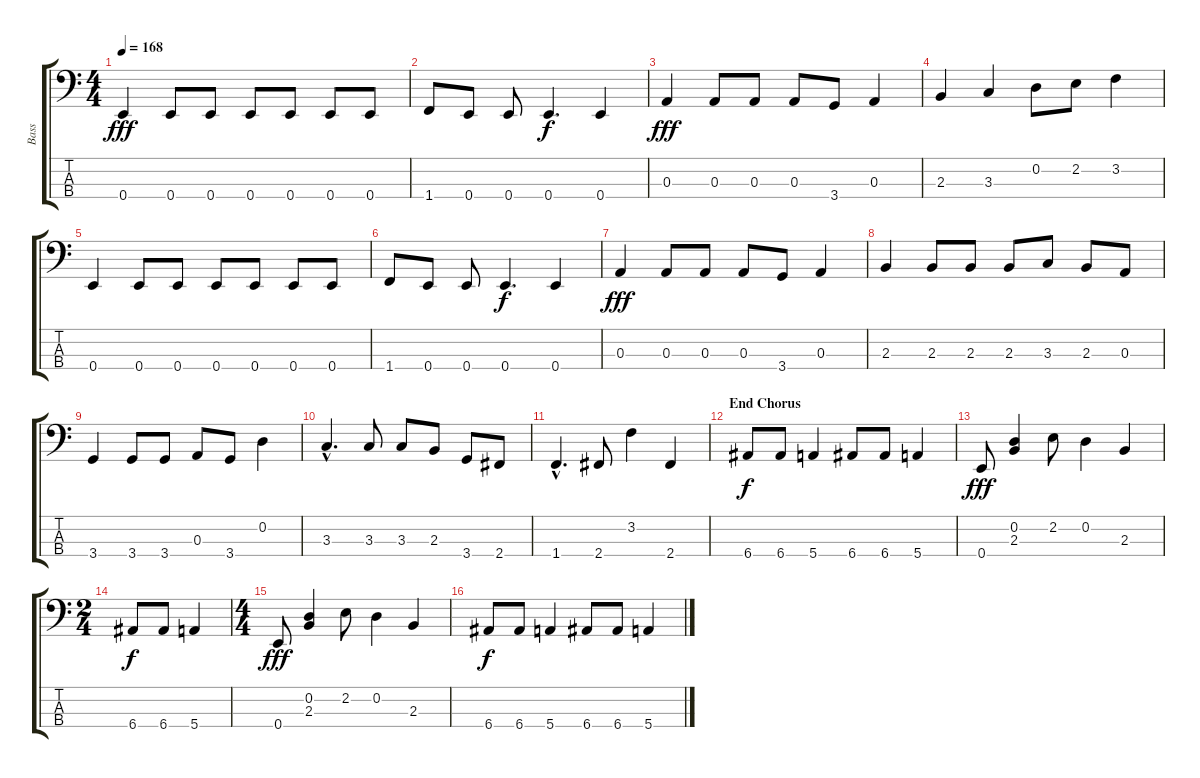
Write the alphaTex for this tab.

\track ("Bass" "Bass") {instrument electricbasspick}
\staff {score tabs}
\tuning (G2 D2 A1 E1) {hide}
\ts (4 4)
\tempo 168
\clef f4
\ks c
0.4.4{dy fff} 0.4.8 0.4.8 0.4.8 0.4.8 0.4.8 0.4.8 |
1.4.8 0.4.8 0.4.8 0.4.4{d dy f} 0.4.4 |
0.3.4{dy fff} 0.3.8 0.3.8 0.3.8 3.4.8 0.3.4 |
2.3.4 3.3.4 0.2.8 2.2.8 3.2.4 |
0.4.4 0.4.8 0.4.8 0.4.8 0.4.8 0.4.8 0.4.8 |
1.4.8 0.4.8 0.4.8 0.4.4{d dy f} 0.4.4 |
0.3.4{dy fff} 0.3.8 0.3.8 0.3.8 3.4.8 0.3.4 |
2.3.4 2.3.8 2.3.8 2.3.8 3.3.8 2.3.8 0.3.8 |
3.4.4 3.4.8 3.4.8 0.3.8 3.4.8 0.2.4 |
3.3{hac}.4{d} 3.3.8 3.3.8 2.3.8 3.4.8 2.4.8 |
1.4{hac}.4{d} 2.4.8 3.2.4 2.4.4 |
\section ("" "End Chorus")
6.4.8{dy f} 6.4.8 5.4.4 6.4.8 6.4.8 5.4.4 |
0.4.8{dy fff} (0.2 2.3).4 2.2.8 0.2.4 2.3.4 |
\ts (2 4)
6.4.8{dy f} 6.4.8 5.4.4 |
\ts (4 4)
0.4.8{dy fff} (0.2 2.3).4 2.2.8 0.2.4 2.3.4 |
6.4.8{dy f} 6.4.8 5.4.4 6.4.8 6.4.8 5.4.4
